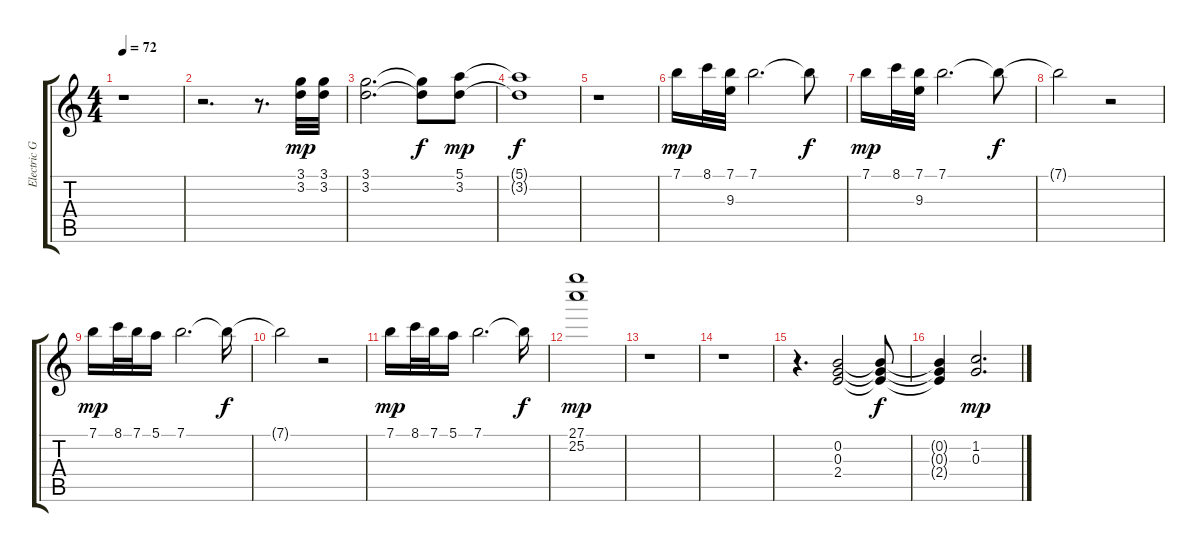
\track ("Electric Guitar" "Electric G") {instrument overdrivenguitar}
\staff {score tabs}
\tuning (E4 B3 G3 D3 A2 E2) {hide}
\ts (4 4)
\tempo 72
\clef g2
\ks c
r.1{dy mp} |
r.2{d} r.8{d} (3.1 3.2).32 (3.1 3.2).32 |
(3.1 3.2).2{d} (3.1{t} 3.2{t}).8{dy f} (5.1 3.2).8{dy mp} |
(5.1{t} 3.2{t}).1{dy f} |
r.1 |
7.1.16{dy mp} 8.1.32 (7.1 9.3).32 7.1.2{d} 7.1{t}.8{dy f} |
7.1.16{dy mp} 8.1.32 (7.1 9.3).32 7.1.2{d} 7.1{t}.8{dy f} |
7.1{t}.2 r.2 |
7.1.16{dy mp} 8.1.32 7.1.32 5.1.16 7.1.2{d} 7.1{t}.16{dy f} |
7.1{t}.2 r.2 |
7.1.16{dy mp} 8.1.32 7.1.32 5.1.16 7.1.2{d} 7.1{t}.16{dy f} |
(27.1 25.2).1{dy mp} |
r.1 |
r.1 |
r.4{d} (0.2 0.3 2.4).2 (0.2{t} 0.3{t} 2.4{t}).8{dy f} |
(0.2{t} 0.3{t} 2.4{t}).4 (1.2 0.3).2{d dy mp}
